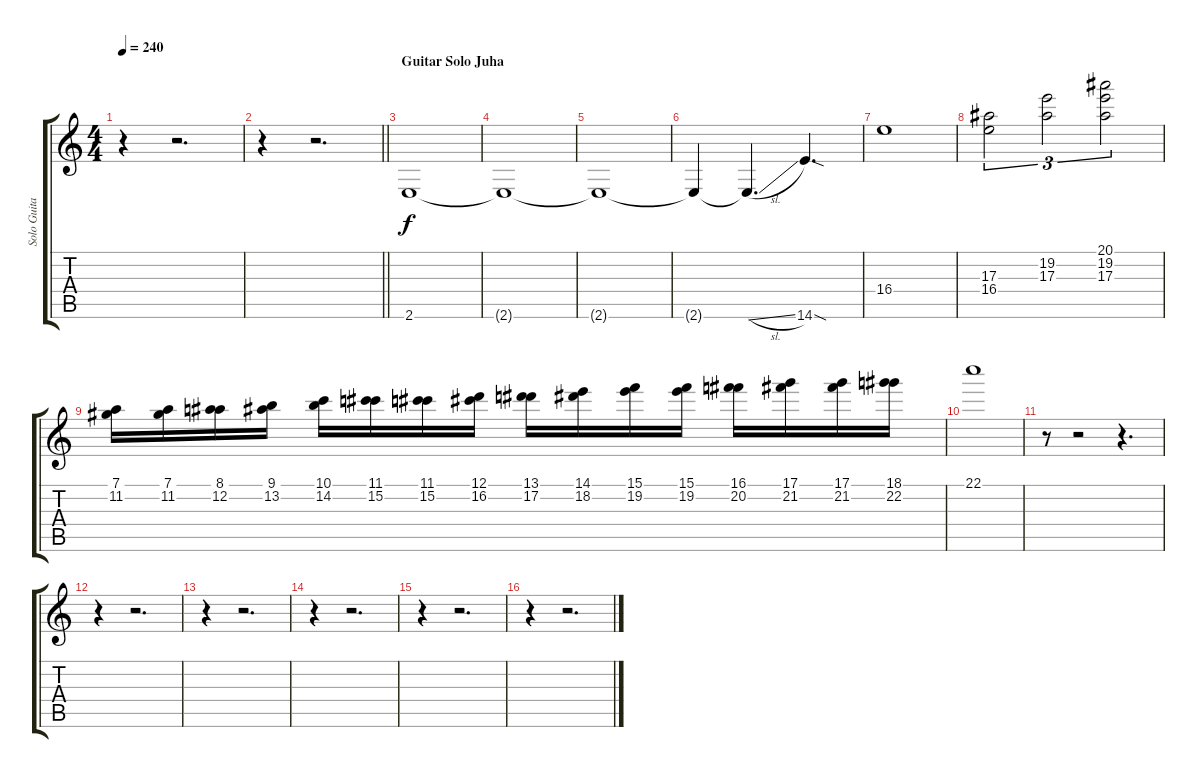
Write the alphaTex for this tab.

\track ("Solo Guitar (Mika)" "Solo Guita") {instrument distortionguitar}
\staff {score tabs}
\tuning (D4 A3 F3 C3 G2 D2) {hide}
\ts (4 4)
\tempo 240
\clef g2
\ks c
r.4{dy f} r.2{d} |
\barLineRight lightlight
r.4 r.2{d} |
\section ("" "Guitar Solo Juha")
2.6.1 |
2.6{t}.1 |
2.6{t}.1 |
2.6{t}.4 2.6{sl t}.4{d} 14.6{sod}.4{d} |
16.4.1 |
(17.3 16.4).2{tu (3 2)} (19.2 17.3).2{tu (3 2)} (20.1 19.2 17.3).2{tu (3 2)} |
(7.1 11.2).16 (7.1 11.2).16 (8.1 12.2).16 (9.1 13.2).16 (10.1 14.2).16 (11.1 15.2).16 (11.1 15.2).16 (12.1 16.2).16 (13.1 17.2).16 (14.1 18.2).16 (15.1 19.2).16 (15.1 19.2).16 (16.1 20.2).16 (17.1 21.2).16 (17.1 21.2).16 (18.1 22.2).16 |
22.1.1 |
r.8 r.2 r.4{d} |
r.4 r.2{d} |
r.4 r.2{d} |
r.4 r.2{d} |
r.4 r.2{d} |
r.4 r.2{d}
